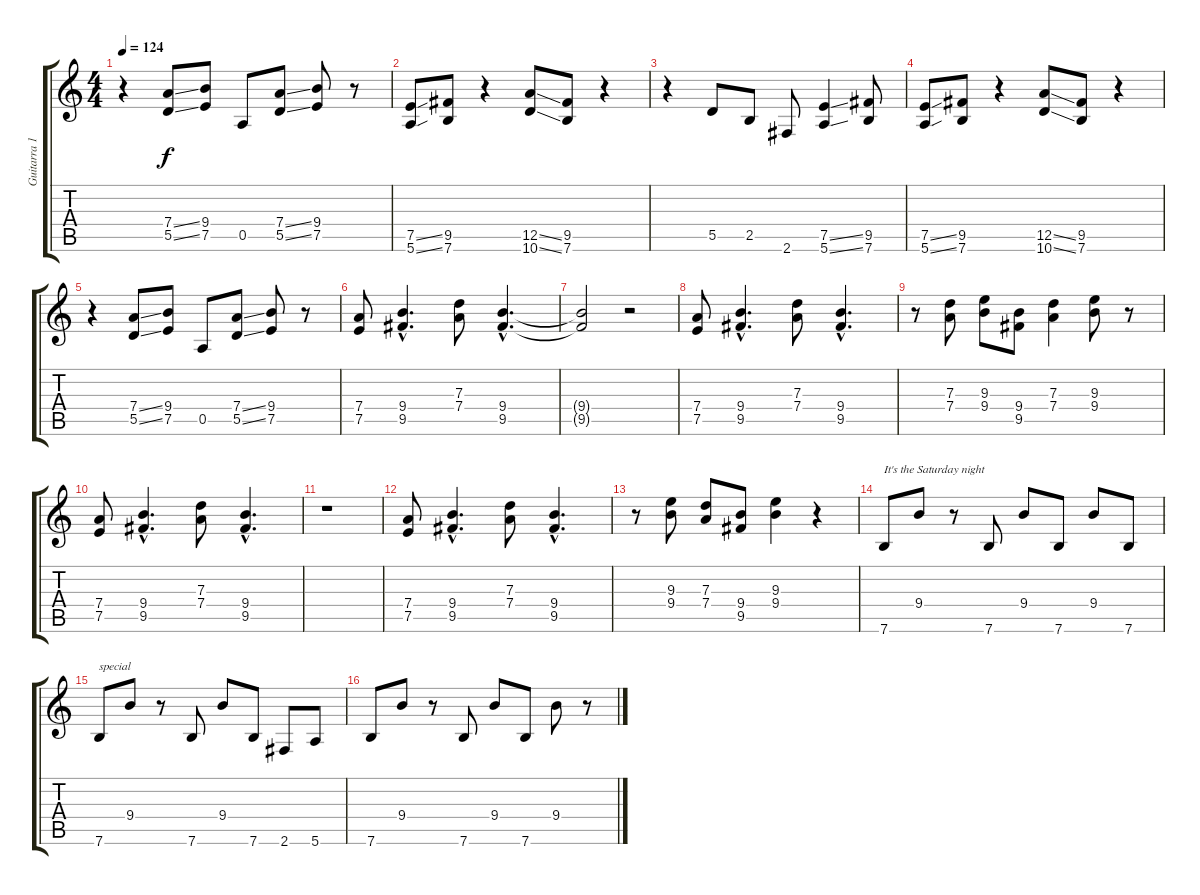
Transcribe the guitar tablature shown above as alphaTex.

\track ("Guitarra 1" "Guitarra 1") {instrument overdrivenguitar}
\staff {score tabs}
\tuning (E4 B3 G3 D3 A2 E2) {hide}
\ts (4 4)
\tempo 124
\clef g2
\ks c
r.4{dy f} (7.4{ss} 5.5{ss}).8 (9.4 7.5).8 0.5.8 (7.4{ss} 5.5{ss}).8 (9.4 7.5).8 r.8 |
(7.5{ss} 5.6{ss}).8 (9.5 7.6).8 r.4 (12.5{ss} 10.6{ss}).8 (9.5 7.6).8 r.4 |
r.4 5.5.8 2.5.8 2.6.8 (7.5{ss} 5.6{ss}).4 (9.5 7.6).8 |
(7.5{ss} 5.6{ss}).8 (9.5 7.6).8 r.4 (12.5{ss} 10.6{ss}).8 (9.5 7.6).8 r.4 |
r.4 (7.4{ss} 5.5{ss}).8 (9.4 7.5).8 0.5.8 (7.4{ss} 5.5{ss}).8 (9.4 7.5).8 r.8 |
(7.4 7.5).8 (9.4{hac} 9.5{hac}).4{d} (7.3 7.4).8 (9.4{hac} 9.5{hac}).4{d} |
(9.4{t} 9.5{t}).2 r.2 |
(7.4 7.5).8 (9.4{hac} 9.5{hac}).4{d} (7.3 7.4).8 (9.4{hac} 9.5{hac}).4{d} |
r.8 (7.3 7.4).8 (9.3 9.4).8 (9.4 9.5).8 (7.3 7.4).4 (9.3 9.4).8 r.8 |
(7.4 7.5).8 (9.4{hac} 9.5{hac}).4{d} (7.3 7.4).8 (9.4{hac} 9.5{hac}).4{d} |
r.1 |
(7.4 7.5).8 (9.4{hac} 9.5{hac}).4{d} (7.3 7.4).8 (9.4{hac} 9.5{hac}).4{d} |
r.8 (9.3 9.4).8 (7.3 7.4).8 (9.4 9.5).8 (9.3 9.4).4 r.4 |
7.6.8{txt "It's the Saturday night"} 9.4.8 r.8 7.6.8 9.4.8 7.6.8 9.4.8 7.6.8 |
7.6.8{txt "special"} 9.4.8 r.8 7.6.8 9.4.8 7.6.8 2.6.8 5.6.8 |
7.6.8 9.4.8 r.8 7.6.8 9.4.8 7.6.8 9.4.8 r.8
